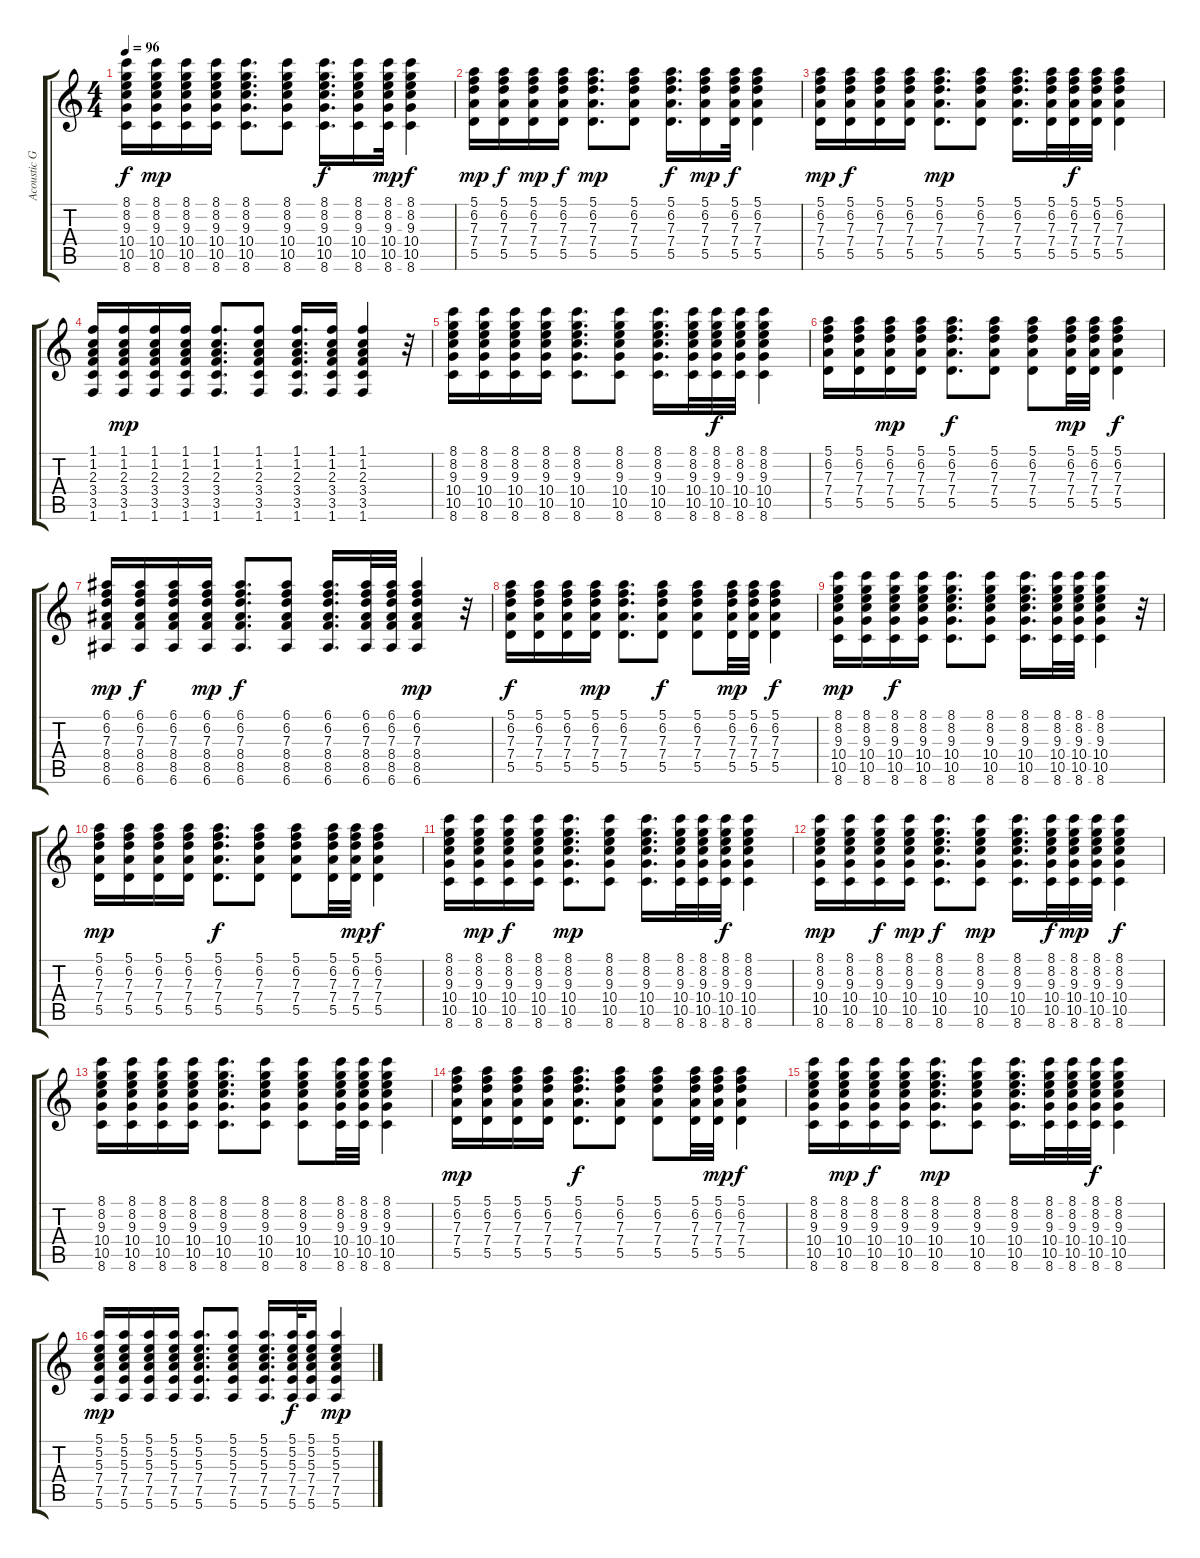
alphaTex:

\track ("Acoustic Guitar" "Acoustic G") {instrument acousticguitarsteel}
\staff {score tabs}
\tuning (E4 B3 G3 D3 A2 E2) {hide}
\ts (4 4)
\tempo 96
\clef g2
\ks c
(8.1 8.2 9.3 10.4 10.5 8.6).16{dy f} (8.1 8.2 9.3 10.4 10.5 8.6).16{dy mp} (8.1 8.2 9.3 10.4 10.5 8.6).16 (8.1 8.2 9.3 10.4 10.5 8.6).16 (8.1 8.2 9.3 10.4 10.5 8.6).8{d} (8.1 8.2 9.3 10.4 10.5 8.6).8 (8.1 8.2 9.3 10.4 10.5 8.6).16{d dy f} (8.1 8.2 9.3 10.4 10.5 8.6).16 (8.1 8.2 9.3 10.4 10.5 8.6).32{dy mp} (8.1 8.2 9.3 10.4 10.5 8.6).4{dy f} |
(5.1 6.2 7.3 7.4 5.5).16{dy mp} (5.1 6.2 7.3 7.4 5.5).16{dy f} (5.1 6.2 7.3 7.4 5.5).16{dy mp} (5.1 6.2 7.3 7.4 5.5).16{dy f} (5.1 6.2 7.3 7.4 5.5).8{d dy mp} (5.1 6.2 7.3 7.4 5.5).8 (5.1 6.2 7.3 7.4 5.5).16{d dy f} (5.1 6.2 7.3 7.4 5.5).16{dy mp} (5.1 6.2 7.3 7.4 5.5).32{dy f} (5.1 6.2 7.3 7.4 5.5).4 |
(5.1 6.2 7.3 7.4 5.5).16{dy mp} (5.1 6.2 7.3 7.4 5.5).16{dy f} (5.1 6.2 7.3 7.4 5.5).16 (5.1 6.2 7.3 7.4 5.5).16 (5.1 6.2 7.3 7.4 5.5).8{d dy mp} (5.1 6.2 7.3 7.4 5.5).8 (5.1 6.2 7.3 7.4 5.5).16{d} (5.1 6.2 7.3 7.4 5.5).32 (5.1 6.2 7.3 7.4 5.5).32{dy f} (5.1 6.2 7.3 7.4 5.5).32 (5.1 6.2 7.3 7.4 5.5).4 |
(1.1 1.2 2.3 3.4 3.5 1.6).16 (1.1 1.2 2.3 3.4 3.5 1.6).16{dy mp} (1.1 1.2 2.3 3.4 3.5 1.6).16 (1.1 1.2 2.3 3.4 3.5 1.6).16 (1.1 1.2 2.3 3.4 3.5 1.6).8{d} (1.1 1.2 2.3 3.4 3.5 1.6).8 (1.1 1.2 2.3 3.4 3.5 1.6).16{d} (1.1 1.2 2.3 3.4 3.5 1.6).16 (1.1 1.2 2.3 3.4 3.5 1.6).4 r.32 |
(8.1 8.2 9.3 10.4 10.5 8.6).16 (8.1 8.2 9.3 10.4 10.5 8.6).16 (8.1 8.2 9.3 10.4 10.5 8.6).16 (8.1 8.2 9.3 10.4 10.5 8.6).16 (8.1 8.2 9.3 10.4 10.5 8.6).8{d} (8.1 8.2 9.3 10.4 10.5 8.6).8 (8.1 8.2 9.3 10.4 10.5 8.6).16{d} (8.1 8.2 9.3 10.4 10.5 8.6).32 (8.1 8.2 9.3 10.4 10.5 8.6).32{dy f} (8.1 8.2 9.3 10.4 10.5 8.6).32 (8.1 8.2 9.3 10.4 10.5 8.6).4 |
(5.1 6.2 7.3 7.4 5.5).16 (5.1 6.2 7.3 7.4 5.5).16 (5.1 6.2 7.3 7.4 5.5).16{dy mp} (5.1 6.2 7.3 7.4 5.5).16 (5.1 6.2 7.3 7.4 5.5).8{d dy f} (5.1 6.2 7.3 7.4 5.5).8 (5.1 6.2 7.3 7.4 5.5).8 (5.1 6.2 7.3 7.4 5.5).32{dy mp} (5.1 6.2 7.3 7.4 5.5).32 (5.1 6.2 7.3 7.4 5.5).4{dy f} |
(6.1 6.2 7.3 8.4 8.5 6.6).16{dy mp} (6.1 6.2 7.3 8.4 8.5 6.6).16{dy f} (6.1 6.2 7.3 8.4 8.5 6.6).16 (6.1 6.2 7.3 8.4 8.5 6.6).16{dy mp} (6.1 6.2 7.3 8.4 8.5 6.6).8{d dy f} (6.1 6.2 7.3 8.4 8.5 6.6).8 (6.1 6.2 7.3 8.4 8.5 6.6).16{d} (6.1 6.2 7.3 8.4 8.5 6.6).32 (6.1 6.2 7.3 8.4 8.5 6.6).32 (6.1 6.2 7.3 8.4 8.5 6.6).4{dy mp} r.32 |
(5.1 6.2 7.3 7.4 5.5).16{dy f} (5.1 6.2 7.3 7.4 5.5).16 (5.1 6.2 7.3 7.4 5.5).16 (5.1 6.2 7.3 7.4 5.5).16{dy mp} (5.1 6.2 7.3 7.4 5.5).8{d} (5.1 6.2 7.3 7.4 5.5).8{dy f} (5.1 6.2 7.3 7.4 5.5).8 (5.1 6.2 7.3 7.4 5.5).32{dy mp} (5.1 6.2 7.3 7.4 5.5).32 (5.1 6.2 7.3 7.4 5.5).4{dy f} |
(8.1 8.2 9.3 10.4 10.5 8.6).16{dy mp} (8.1 8.2 9.3 10.4 10.5 8.6).16 (8.1 8.2 9.3 10.4 10.5 8.6).16{dy f} (8.1 8.2 9.3 10.4 10.5 8.6).16 (8.1 8.2 9.3 10.4 10.5 8.6).8{d} (8.1 8.2 9.3 10.4 10.5 8.6).8 (8.1 8.2 9.3 10.4 10.5 8.6).16{d} (8.1 8.2 9.3 10.4 10.5 8.6).32 (8.1 8.2 9.3 10.4 10.5 8.6).32 (8.1 8.2 9.3 10.4 10.5 8.6).4 r.32 |
(5.1 6.2 7.3 7.4 5.5).16{dy mp} (5.1 6.2 7.3 7.4 5.5).16 (5.1 6.2 7.3 7.4 5.5).16 (5.1 6.2 7.3 7.4 5.5).16 (5.1 6.2 7.3 7.4 5.5).8{d dy f} (5.1 6.2 7.3 7.4 5.5).8 (5.1 6.2 7.3 7.4 5.5).8 (5.1 6.2 7.3 7.4 5.5).32 (5.1 6.2 7.3 7.4 5.5).32{dy mp} (5.1 6.2 7.3 7.4 5.5).4{dy f} |
(8.1 8.2 9.3 10.4 10.5 8.6).16 (8.1 8.2 9.3 10.4 10.5 8.6).16{dy mp} (8.1 8.2 9.3 10.4 10.5 8.6).16{dy f} (8.1 8.2 9.3 10.4 10.5 8.6).16 (8.1 8.2 9.3 10.4 10.5 8.6).8{d dy mp} (8.1 8.2 9.3 10.4 10.5 8.6).8 (8.1 8.2 9.3 10.4 10.5 8.6).16{d} (8.1 8.2 9.3 10.4 10.5 8.6).32 (8.1 8.2 9.3 10.4 10.5 8.6).32 (8.1 8.2 9.3 10.4 10.5 8.6).32{dy f} (8.1 8.2 9.3 10.4 10.5 8.6).4 |
(8.1 8.2 9.3 10.4 10.5 8.6).16{dy mp} (8.1 8.2 9.3 10.4 10.5 8.6).16 (8.1 8.2 9.3 10.4 10.5 8.6).16{dy f} (8.1 8.2 9.3 10.4 10.5 8.6).16{dy mp} (8.1 8.2 9.3 10.4 10.5 8.6).8{d dy f} (8.1 8.2 9.3 10.4 10.5 8.6).8{dy mp} (8.1 8.2 9.3 10.4 10.5 8.6).16{d} (8.1 8.2 9.3 10.4 10.5 8.6).32{dy f} (8.1 8.2 9.3 10.4 10.5 8.6).32{dy mp} (8.1 8.2 9.3 10.4 10.5 8.6).32 (8.1 8.2 9.3 10.4 10.5 8.6).4{dy f} |
(8.1 8.2 9.3 10.4 10.5 8.6).16 (8.1 8.2 9.3 10.4 10.5 8.6).16 (8.1 8.2 9.3 10.4 10.5 8.6).16 (8.1 8.2 9.3 10.4 10.5 8.6).16 (8.1 8.2 9.3 10.4 10.5 8.6).8{d} (8.1 8.2 9.3 10.4 10.5 8.6).8 (8.1 8.2 9.3 10.4 10.5 8.6).8 (8.1 8.2 9.3 10.4 10.5 8.6).32 (8.1 8.2 9.3 10.4 10.5 8.6).32 (8.1 8.2 9.3 10.4 10.5 8.6).4 |
(5.1 6.2 7.3 7.4 5.5).16{dy mp} (5.1 6.2 7.3 7.4 5.5).16 (5.1 6.2 7.3 7.4 5.5).16 (5.1 6.2 7.3 7.4 5.5).16 (5.1 6.2 7.3 7.4 5.5).8{d dy f} (5.1 6.2 7.3 7.4 5.5).8 (5.1 6.2 7.3 7.4 5.5).8 (5.1 6.2 7.3 7.4 5.5).32 (5.1 6.2 7.3 7.4 5.5).32{dy mp} (5.1 6.2 7.3 7.4 5.5).4{dy f} |
(8.1 8.2 9.3 10.4 10.5 8.6).16 (8.1 8.2 9.3 10.4 10.5 8.6).16{dy mp} (8.1 8.2 9.3 10.4 10.5 8.6).16{dy f} (8.1 8.2 9.3 10.4 10.5 8.6).16 (8.1 8.2 9.3 10.4 10.5 8.6).8{d dy mp} (8.1 8.2 9.3 10.4 10.5 8.6).8 (8.1 8.2 9.3 10.4 10.5 8.6).16{d} (8.1 8.2 9.3 10.4 10.5 8.6).32 (8.1 8.2 9.3 10.4 10.5 8.6).32 (8.1 8.2 9.3 10.4 10.5 8.6).32{dy f} (8.1 8.2 9.3 10.4 10.5 8.6).4 |
(5.1 5.2 5.3 7.4 7.5 5.6).16{dy mp} (5.1 5.2 5.3 7.4 7.5 5.6).16 (5.1 5.2 5.3 7.4 7.5 5.6).16 (5.1 5.2 5.3 7.4 7.5 5.6).16 (5.1 5.2 5.3 7.4 7.5 5.6).8{d} (5.1 5.2 5.3 7.4 7.5 5.6).8 (5.1 5.2 5.3 7.4 7.5 5.6).16{d} (5.1 5.2 5.3 7.4 7.5 5.6).32{dy f} (5.1 5.2 5.3 7.4 7.5 5.6).16 (5.1 5.2 5.3 7.4 7.5 5.6).4{dy mp}
